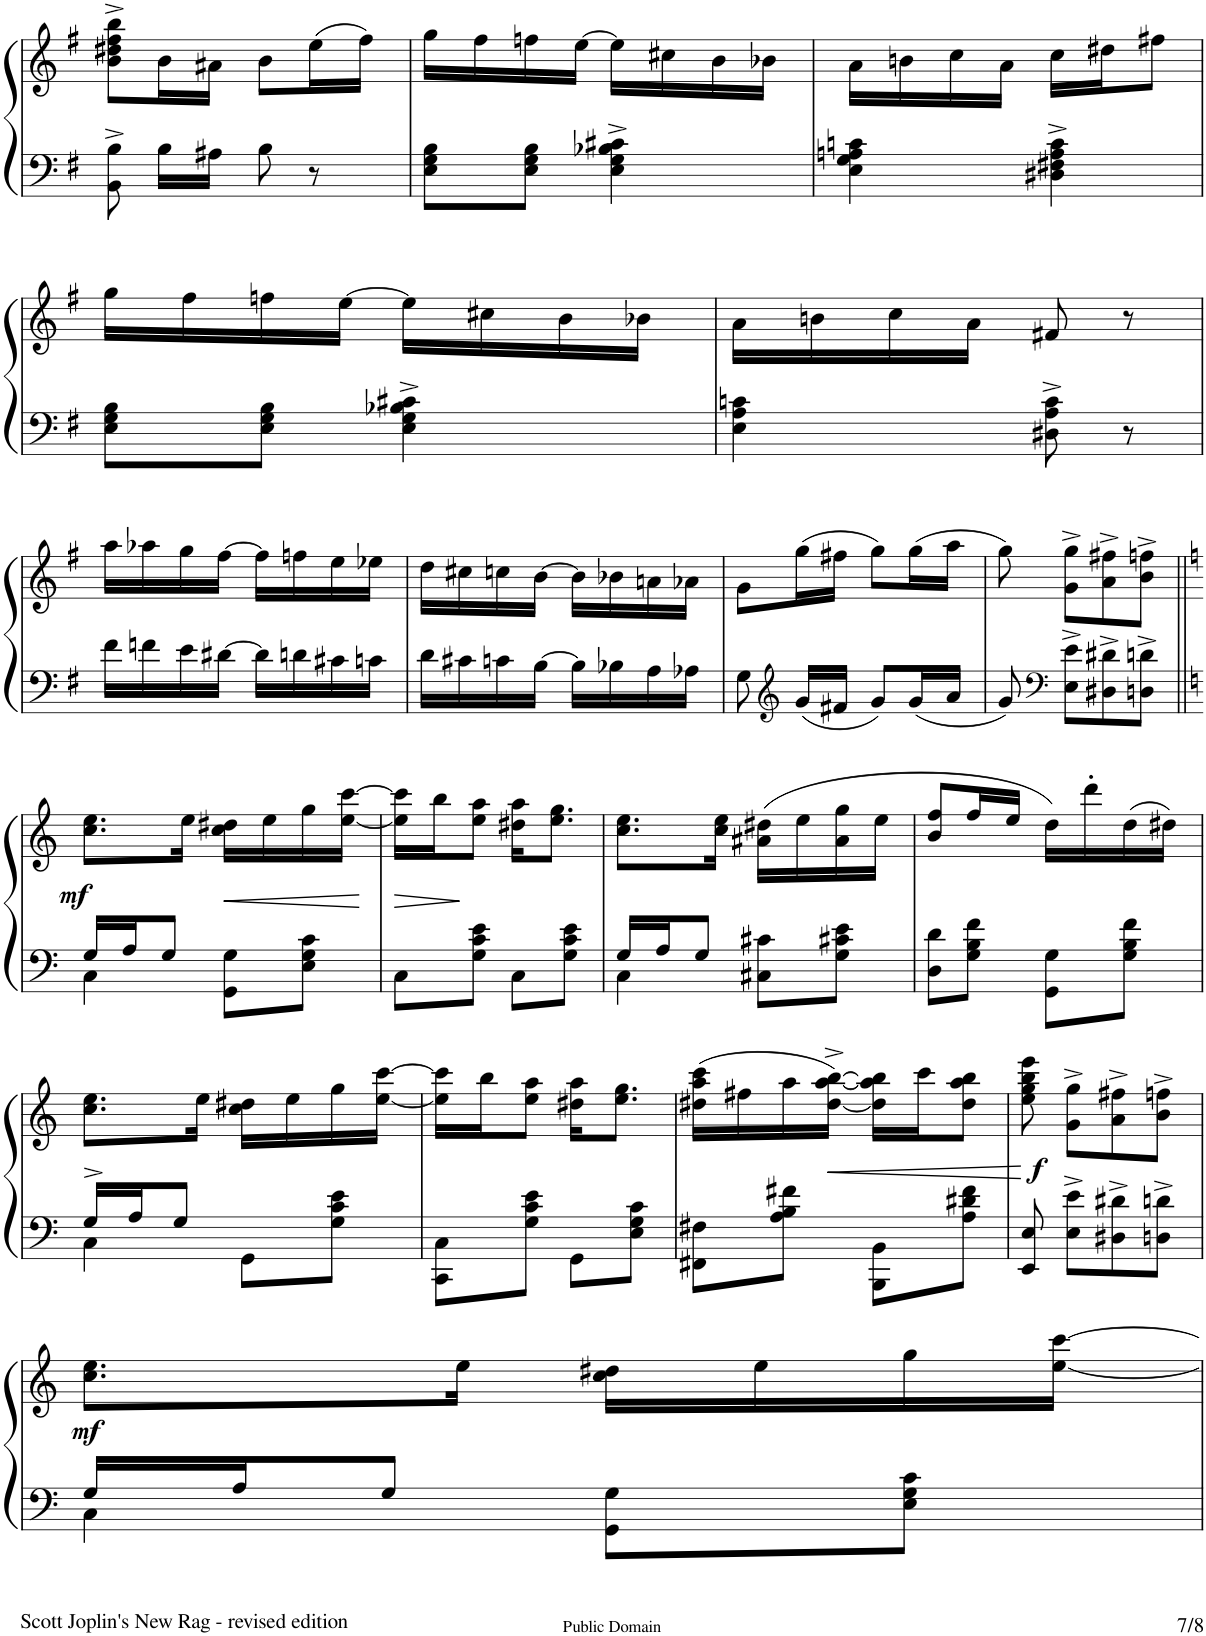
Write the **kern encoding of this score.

**kern	**kern	**dynam
*part1	*part1	*part1
*staff2	*staff1	*staff1/2
*I"Piano	*	*
*I'Pno.	*	*
!!LO:PB:g=z
*clefF4	*clefG2	*
*k[f#]	*k[f#]	*
*G:	*G:	*
*M2/4	*M2/4	*
=85	=85	=85
8BB\^> 8B\^>	8b\^> 8dd#X\^> 8ff#\^> 8bb\^>L	.
16B\LL	16b\L	.
16A#X\JJ	16a#X\JJ	.
8B\	8b\L	.
8r	(16ee\L	.
.	16ff#\JJ)	.
=86	=86	=86
8E\ 8G\ 8B\L	16gg\LL	.
.	16ff#\	.
8E\ 8G\ 8B\J	16ffn\	.
.	[16ee\JJ	.
4E\^> 4G\^> 4B-X\^> 4c#X\^>	16ee\LL]	.
.	16cc#X\	.
.	16b\	.
.	16b-X\JJ	.
=87	=87	=87
4E\ 4G\ 4An\ 4cn\	16a\LL	.
.	16bn\	.
.	16cc\	.
.	16a\JJ	.
4D#X\^> 4F#X\^> 4A\^> 4c\^>	16cc\LL	.
.	16dd#X\J	.
.	8ff#X\J	.
!!LO:LB:g=z
=88	=88	=88
8E\ 8G\ 8B\L	16gg\LL	.
.	16ff#\	.
8E\ 8G\ 8B\J	16ffn\	.
.	[16ee\JJ	.
4E\^> 4G\^> 4B-X\^> 4c#X\^>	16ee\LL]	.
.	16cc#X\	.
.	16b\	.
.	16b-X\JJ	.
=89	=89	=89
4E\ 4A\ 4cn\	16a\LL	.
.	16bn\	.
.	16cc\	.
.	16a\JJ	.
8D#X\^> 8A\^> 8c\^>	8f#X/	.
8r	8r	.
!!LO:LB:g=z
=90	=90	=90
16f#\LL	16aa\LL	.
16fn\	16aa-X\	.
16e\	16gg\	.
[16d#X\JJ	[16ff#\JJ	.
16d#\LL]	16ff#\LL]	.
16dn\	16ffn\	.
16c#X\	16ee\	.
16cn\JJ	16ee-X\JJ	.
=91	=91	=91
16d\LL	16dd\LL	.
16c#X\	16cc#X\	.
16cn\	16ccn\	.
[16B\JJ	[16b\JJ	.
16B\LL]	16b\LL]	.
16B-X\	16b-X\	.
16A\	16an\	.
16A-X\JJ	16a-X\JJ	.
=92	=92	=92
8G\	8g\L	.
*clefG2	*	*
16g/LL	(16gg\L	.
16f#X/JJ	16ff#X\JJ	.
8g/L	8gg\L)	.
16g/L	(16gg\L	.
16a/JJ	16aa\JJ	.
=93	=93	=93
8g/	8gg\)	.
*clefF4	*	*
8E\^> 8e\^>L	8g\^> 8gg\^>L	.
8D#X\^> 8d#X\^>	8a\^> 8ff#X\^>	.
8Dn\^> 8dn\^>J	8b\^> 8ffn\^>J	.
!!LO:LB:g=z
=94||	=94||	=94||
*k[]	*k[]	*
*C:	*C:	*
*^	*	*
!	!	!	!LO:DY:b
16G/LL	4C\	8.cc\ 8.ee\L	mf
16A/J	.	.	.
8G/J	.	.	.
.	.	16ee\Jk	.
!	!	!	!LO:HP:b
8GG\ 8G\L	4ryy	16cc\ 16dd#X\LL	<
.	.	16ee\	.
8E\ 8G\ 8c\J	.	16gg\	.
.	.	[16ee\ [16ccc\JJ	.
*v	*v	*	*
.	.	[
=95	=95	=95
!	!	!LO:HP:b
8C\L	16ee\] 16ccc\]LL	>
.	16bb\J	.
8G\ 8c\ 8e\J	8ee\ 8aa\J	.
8C\L	16dd#X\ 16aa\KL	]
.	8.ee\ 8.gg\J	.
8G\ 8c\ 8e\J	.	.
=96	=96	=96
*^	*	*
16G/LL	4C\	8.cc\ 8.ee\L	.
16A/J	.	.	.
8G/J	.	.	.
.	.	16cc\ 16ee\Jk	.
8C#X\ 8c#X\L	4ryy	(16a#X\ 16dd#X\LL	.
.	.	16ee\	.
8G\ 8c#X\ 8e\J	.	16a#\ 16gg\	.
.	.	16ee\JJ	.
*v	*v	*	*
=97	=97	=97
8D\ 8d\L	8b/ 8ff/L	.
8G\ 8B\ 8f\J	16ff/L	.
.	16ee/JJ	.
8GG\ 8G\L	16dd\LL)	.
.	16ddd'\	.
8G\ 8B\ 8f\J	(16dd\	.
.	16dd#X\JJ)	.
!!LO:LB:g=z
=98	=98	=98
*^	*	*
16G^>/LL	4C\	8.cc\ 8.ee\L	.
16A/J	.	.	.
8G/J	.	.	.
.	.	16ee\Jk	.
8GG\L	4ryy	16cc\ 16dd#X\LL	.
.	.	16ee\	.
8G\ 8c\ 8e\J	.	16gg\	.
.	.	[16ee\ [16ccc\JJ	.
*v	*v	*	*
=99	=99	=99
8CC\ 8C\L	16ee\] 16ccc\]LL	.
.	16bb\J	.
8G\ 8c\ 8e\J	8ee\ 8aa\J	.
8GG\L	16dd#X\ 16aa\KL	.
.	8.ee\ 8.gg\J	.
8E\ 8G\ 8c\J	.	.
=100	=100	=100
8FF#X\ 8F#X\L	(16dd#X\ 16aa\ 16ccc\LL	.
.	16ff#X\	.
8A\ 8B\ 8f#X\J	16aa\	.
!	!	!LO:HP:b
.	[16dd#\^> [16aa\^> [16bb\^>JJ)	<
8BBB\ 8BB\L	16dd#\] 16aa\] 16bb\]LL	.
.	16ccc\J	.
8A\ 8d#X\ 8f#\J	8dd#\ 8aa\ 8bb\J	.
.	.	[
=101	=101	=101
!	!	!LO:DY:b
8EE/ 8E/	8ee\ 8gg\ 8bb\ 8eee\	f
8E\^> 8e\^>L	8g\^> 8gg\^>L	.
8D#X\^> 8d#X\^>	8a\^> 8ff#X\^>	.
8Dn\^> 8dn\^>J	8b\^> 8ffn\^>J	.
!!LO:LB:g=z
=102	=102	=102
*^	*	*
!	!	!	!LO:DY:b
16G/LL	4C\	8.cc\ 8.ee\L	mf
16A/J	.	.	.
8G/J	.	.	.
.	.	16ee\Jk	.
8GG\ 8G\L	4ryy	16cc\ 16dd#X\LL	.
.	.	16ee\	.
8E\ 8G\ 8c\J	.	16gg\	.
.	.	[16ee\ [16ccc\JJ	.
*v	*v	*	*
=	=	=
*-	*-	*-
